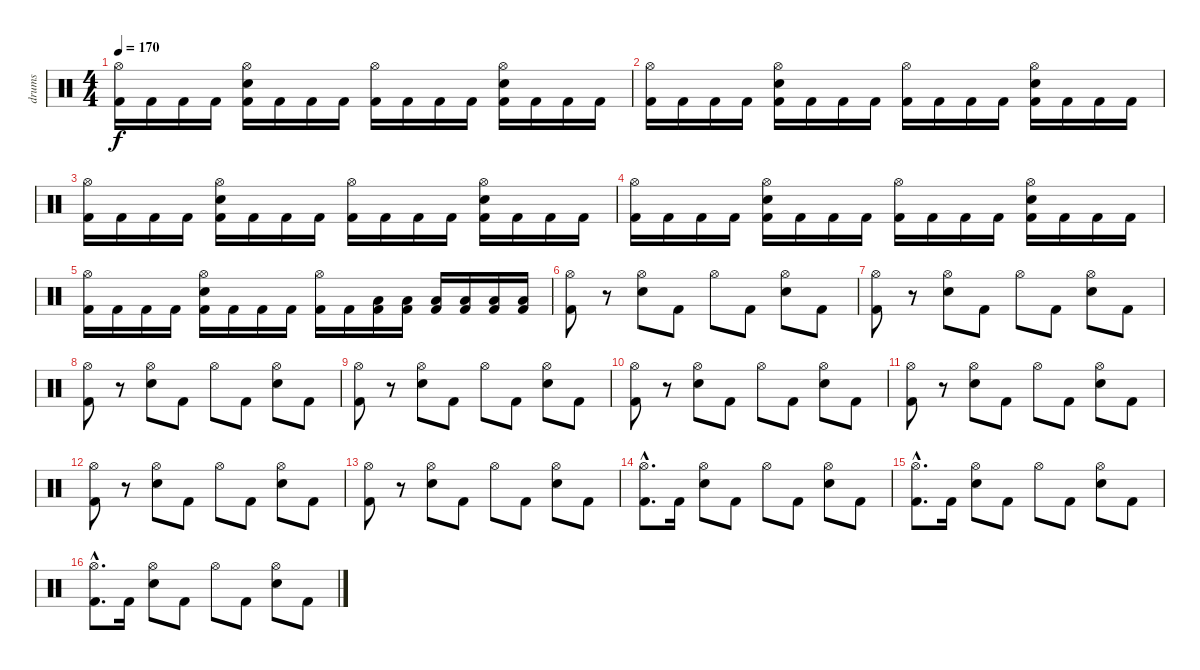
\track ("drums" "drums") {instrument percussion}
\staff {score}
\articulation defaults
\ts (4 4)
\tempo 170
\clef neutral
\ks c
("Hi-Hat (open)" "Kick (hit) 2").16{dy f} "Kick (hit) 2".16 "Kick (hit) 2".16 "Kick (hit) 2".16 ("Hi-Hat (open)" "Electric Snare (hit)" "Kick (hit) 2").16 "Kick (hit) 2".16 "Kick (hit) 2".16 "Kick (hit) 2".16 ("Hi-Hat (open)" "Kick (hit) 2").16 "Kick (hit) 2".16 "Kick (hit) 2".16 "Kick (hit) 2".16 ("Hi-Hat (open)" "Electric Snare (hit)" "Kick (hit) 2").16 "Kick (hit) 2".16 "Kick (hit) 2".16 "Kick (hit) 2".16 |
("Hi-Hat (open)" "Kick (hit) 2").16 "Kick (hit) 2".16 "Kick (hit) 2".16 "Kick (hit) 2".16 ("Hi-Hat (open)" "Electric Snare (hit)" "Kick (hit) 2").16 "Kick (hit) 2".16 "Kick (hit) 2".16 "Kick (hit) 2".16 ("Hi-Hat (open)" "Kick (hit) 2").16 "Kick (hit) 2".16 "Kick (hit) 2".16 "Kick (hit) 2".16 ("Hi-Hat (open)" "Electric Snare (hit)" "Kick (hit) 2").16 "Kick (hit) 2".16 "Kick (hit) 2".16 "Kick (hit) 2".16 |
("Hi-Hat (open)" "Kick (hit) 2").16 "Kick (hit) 2".16 "Kick (hit) 2".16 "Kick (hit) 2".16 ("Hi-Hat (open)" "Electric Snare (hit)" "Kick (hit) 2").16 "Kick (hit) 2".16 "Kick (hit) 2".16 "Kick (hit) 2".16 ("Hi-Hat (open)" "Kick (hit) 2").16 "Kick (hit) 2".16 "Kick (hit) 2".16 "Kick (hit) 2".16 ("Hi-Hat (open)" "Electric Snare (hit)" "Kick (hit) 2").16 "Kick (hit) 2".16 "Kick (hit) 2".16 "Kick (hit) 2".16 |
("Hi-Hat (open)" "Kick (hit) 2").16 "Kick (hit) 2".16 "Kick (hit) 2".16 "Kick (hit) 2".16 ("Hi-Hat (open)" "Electric Snare (hit)" "Kick (hit) 2").16 "Kick (hit) 2".16 "Kick (hit) 2".16 "Kick (hit) 2".16 ("Hi-Hat (open)" "Kick (hit) 2").16 "Kick (hit) 2".16 "Kick (hit) 2".16 "Kick (hit) 2".16 ("Hi-Hat (open)" "Electric Snare (hit)" "Kick (hit) 2").16 "Kick (hit) 2".16 "Kick (hit) 2".16 "Kick (hit) 2".16 |
("Hi-Hat (open)" "Kick (hit) 2").16 "Kick (hit) 2".16 "Kick (hit) 2".16 "Kick (hit) 2".16 ("Hi-Hat (open)" "Electric Snare (hit)" "Kick (hit) 2").16 "Kick (hit) 2".16 "Kick (hit) 2".16 "Kick (hit) 2".16 ("Hi-Hat (open)" "Kick (hit) 2").16 "Kick (hit) 2".16 ("Low Floor Tom (hit)" "Kick (hit) 2").16 ("Low Floor Tom (hit)" "Kick (hit) 2").16 ("Low Floor Tom (hit)" "Kick (hit) 2").16 ("Low Floor Tom (hit)" "Kick (hit) 2").16 ("Low Floor Tom (hit)" "Kick (hit) 2").16 ("Low Floor Tom (hit)" "Kick (hit) 2").16 |
("Hi-Hat (open)" "Kick (hit) 2").8 r.8 ("Hi-Hat (open)" "Electric Snare (hit)").8 "Kick (hit) 2".8 "Hi-Hat (open)".8 "Kick (hit) 2".8 ("Hi-Hat (open)" "Electric Snare (hit)").8 "Kick (hit) 2".8 |
("Hi-Hat (open)" "Kick (hit) 2").8 r.8 ("Hi-Hat (open)" "Electric Snare (hit)").8 "Kick (hit) 2".8 "Hi-Hat (open)".8 "Kick (hit) 2".8 ("Hi-Hat (open)" "Electric Snare (hit)").8 "Kick (hit) 2".8 |
("Hi-Hat (open)" "Kick (hit) 2").8 r.8 ("Hi-Hat (open)" "Electric Snare (hit)").8 "Kick (hit) 2".8 "Hi-Hat (open)".8 "Kick (hit) 2".8 ("Hi-Hat (open)" "Electric Snare (hit)").8 "Kick (hit) 2".8 |
("Hi-Hat (open)" "Kick (hit) 2").8 r.8 ("Hi-Hat (open)" "Electric Snare (hit)").8 "Kick (hit) 2".8 "Hi-Hat (open)".8 "Kick (hit) 2".8 ("Hi-Hat (open)" "Electric Snare (hit)").8 "Kick (hit) 2".8 |
("Hi-Hat (open)" "Kick (hit) 2").8 r.8 ("Hi-Hat (open)" "Electric Snare (hit)").8 "Kick (hit) 2".8 "Hi-Hat (open)".8 "Kick (hit) 2".8 ("Hi-Hat (open)" "Electric Snare (hit)").8 "Kick (hit) 2".8 |
("Hi-Hat (open)" "Kick (hit) 2").8 r.8 ("Hi-Hat (open)" "Electric Snare (hit)").8 "Kick (hit) 2".8 "Hi-Hat (open)".8 "Kick (hit) 2".8 ("Hi-Hat (open)" "Electric Snare (hit)").8 "Kick (hit) 2".8 |
("Hi-Hat (open)" "Kick (hit) 2").8 r.8 ("Hi-Hat (open)" "Electric Snare (hit)").8 "Kick (hit) 2".8 "Hi-Hat (open)".8 "Kick (hit) 2".8 ("Hi-Hat (open)" "Electric Snare (hit)").8 "Kick (hit) 2".8 |
("Hi-Hat (open)" "Kick (hit) 2").8 r.8 ("Hi-Hat (open)" "Electric Snare (hit)").8 "Kick (hit) 2".8 "Hi-Hat (open)".8 "Kick (hit) 2".8 ("Hi-Hat (open)" "Electric Snare (hit)").8 "Kick (hit) 2".8 |
("Hi-Hat (open)"{hac} "Kick (hit) 2"{hac}).8{d} "Kick (hit) 2".16 ("Hi-Hat (open)" "Electric Snare (hit)").8 "Kick (hit) 2".8 "Hi-Hat (open)".8 "Kick (hit) 2".8 ("Hi-Hat (open)" "Electric Snare (hit)").8 "Kick (hit) 2".8 |
("Hi-Hat (open)"{hac} "Kick (hit) 2"{hac}).8{d} "Kick (hit) 2".16 ("Hi-Hat (open)" "Electric Snare (hit)").8 "Kick (hit) 2".8 "Hi-Hat (open)".8 "Kick (hit) 2".8 ("Hi-Hat (open)" "Electric Snare (hit)").8 "Kick (hit) 2".8 |
("Hi-Hat (open)"{hac} "Kick (hit) 2"{hac}).8{d} "Kick (hit) 2".16 ("Hi-Hat (open)" "Electric Snare (hit)").8 "Kick (hit) 2".8 "Hi-Hat (open)".8 "Kick (hit) 2".8 ("Hi-Hat (open)" "Electric Snare (hit)").8 "Kick (hit) 2".8
